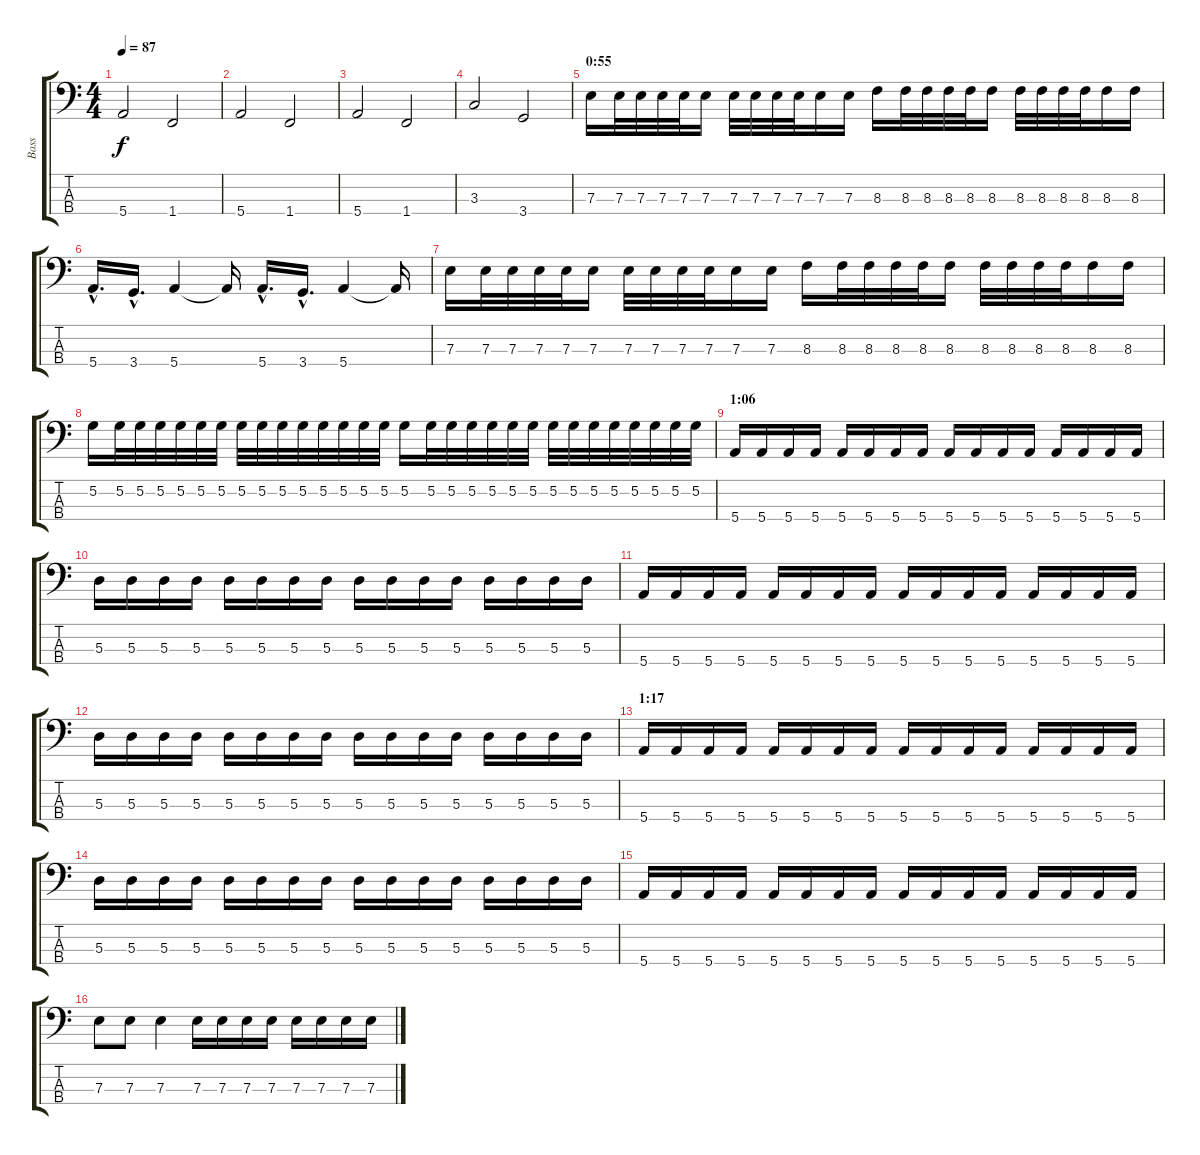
\track ("Bass" "Bass") {instrument fretlessbass}
\staff {score tabs}
\tuning (G2 D2 A1 E1) {hide}
\ts (4 4)
\tempo 87
\clef f4
\ks c
5.4.2{dy f} 1.4.2 |
5.4.2 1.4.2 |
5.4.2 1.4.2 |
3.3.2 3.4.2 |
\section ("" "0:55")
7.3.16 7.3.32 7.3.32 7.3.32 7.3.32 7.3.16 7.3.32 7.3.32 7.3.32 7.3.32 7.3.16 7.3.16 8.3.16 8.3.32 8.3.32 8.3.32 8.3.32 8.3.16 8.3.32 8.3.32 8.3.32 8.3.32 8.3.16 8.3.16 |
5.4{hac}.16{d} 3.4{hac}.16{d} 5.4.4 5.4{t}.16 5.4{hac}.16{d} 3.4{hac}.16{d} 5.4.4 5.4{t}.16 |
7.3.16 7.3.32 7.3.32 7.3.32 7.3.32 7.3.16 7.3.32 7.3.32 7.3.32 7.3.32 7.3.16 7.3.16 8.3.16 8.3.32 8.3.32 8.3.32 8.3.32 8.3.16 8.3.32 8.3.32 8.3.32 8.3.32 8.3.16 8.3.16 |
5.2.16 5.2.32 5.2.32 5.2.32 5.2.32 5.2.32 5.2.32 5.2.32 5.2.32 5.2.32 5.2.32 5.2.32 5.2.32 5.2.32 5.2.32 5.2.16 5.2.32 5.2.32 5.2.32 5.2.32 5.2.32 5.2.32 5.2.32 5.2.32 5.2.32 5.2.32 5.2.32 5.2.32 5.2.32 5.2.32 |
\section ("" "1:06")
5.4.16 5.4.16 5.4.16 5.4.16 5.4.16 5.4.16 5.4.16 5.4.16 5.4.16 5.4.16 5.4.16 5.4.16 5.4.16 5.4.16 5.4.16 5.4.16 |
5.3.16 5.3.16 5.3.16 5.3.16 5.3.16 5.3.16 5.3.16 5.3.16 5.3.16 5.3.16 5.3.16 5.3.16 5.3.16 5.3.16 5.3.16 5.3.16 |
5.4.16 5.4.16 5.4.16 5.4.16 5.4.16 5.4.16 5.4.16 5.4.16 5.4.16 5.4.16 5.4.16 5.4.16 5.4.16 5.4.16 5.4.16 5.4.16 |
5.3.16 5.3.16 5.3.16 5.3.16 5.3.16 5.3.16 5.3.16 5.3.16 5.3.16 5.3.16 5.3.16 5.3.16 5.3.16 5.3.16 5.3.16 5.3.16 |
\section ("" "1:17")
5.4.16 5.4.16 5.4.16 5.4.16 5.4.16 5.4.16 5.4.16 5.4.16 5.4.16 5.4.16 5.4.16 5.4.16 5.4.16 5.4.16 5.4.16 5.4.16 |
5.3.16 5.3.16 5.3.16 5.3.16 5.3.16 5.3.16 5.3.16 5.3.16 5.3.16 5.3.16 5.3.16 5.3.16 5.3.16 5.3.16 5.3.16 5.3.16 |
5.4.16 5.4.16 5.4.16 5.4.16 5.4.16 5.4.16 5.4.16 5.4.16 5.4.16 5.4.16 5.4.16 5.4.16 5.4.16 5.4.16 5.4.16 5.4.16 |
7.3.8 7.3.8 7.3.4 7.3.16 7.3.16 7.3.16 7.3.16 7.3.16 7.3.16 7.3.16 7.3.16
